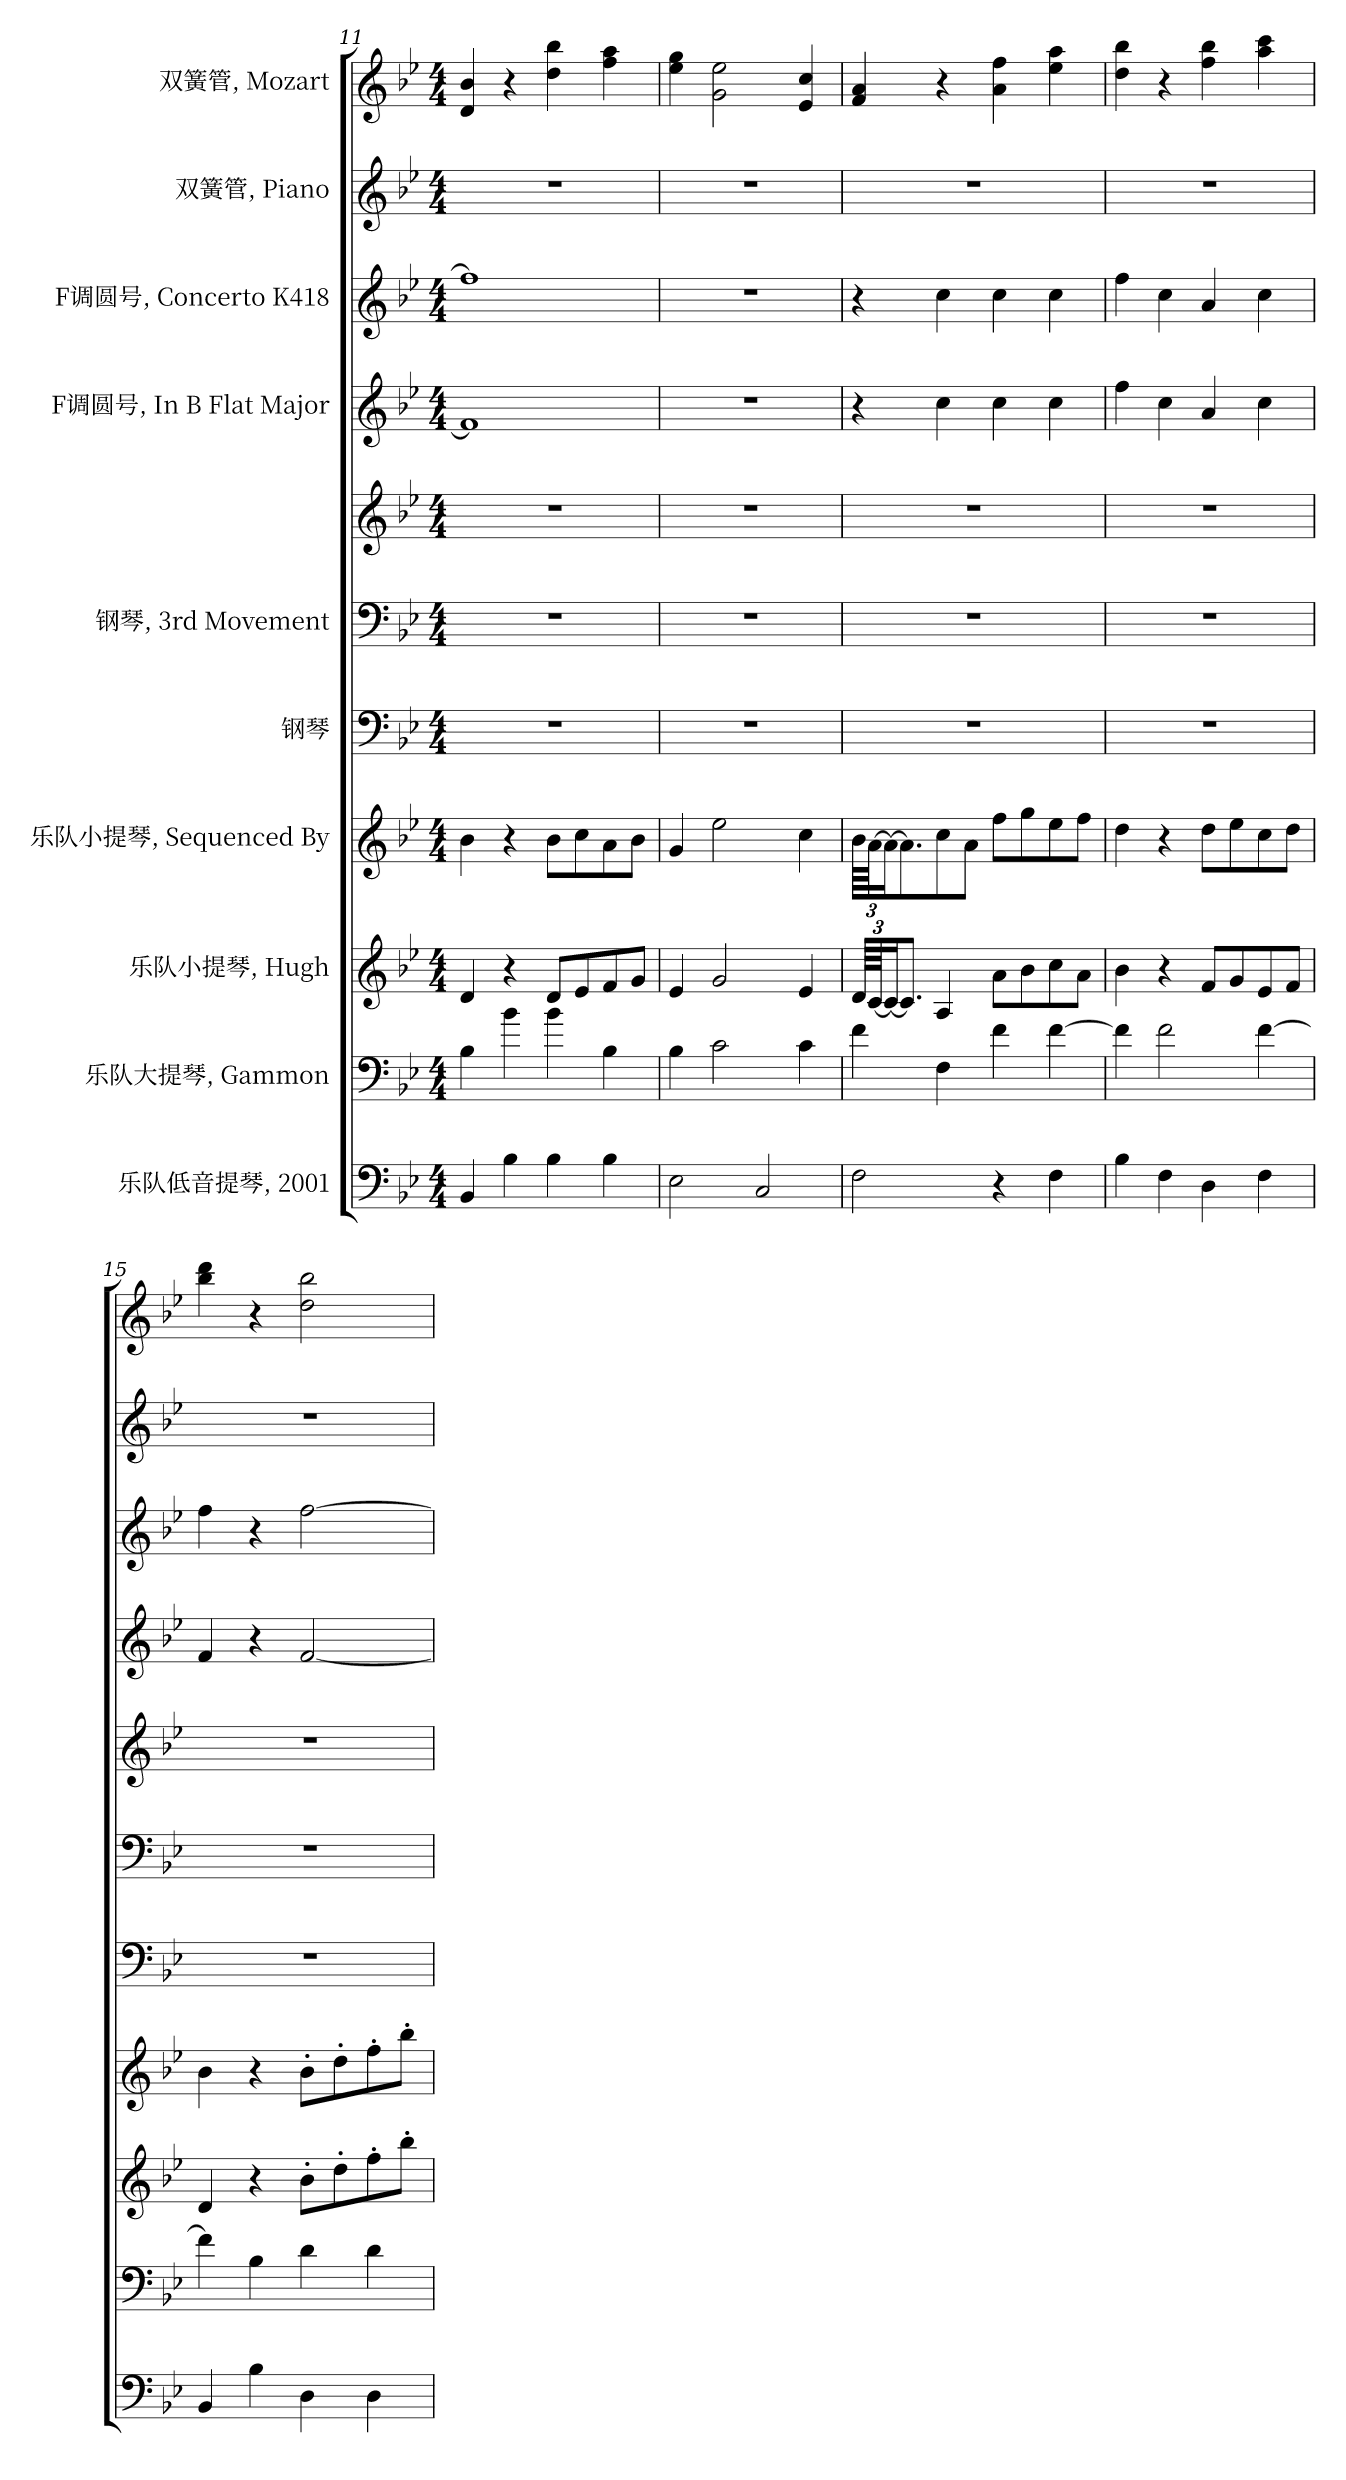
**kern	**kern	**kern	**kern	**kern	**kern	**kern	**kern	**kern	**kern	**kern
*part10	*part9	*part8	*part7	*part6	*part5	*part5	*part4	*part3	*part2	*part1
*staff11	*staff10	*staff9	*staff8	*staff7	*staff6	*staff5	*staff4	*staff3	*staff2	*staff1
*I"乐队低音提琴, 2001	*I"乐队大提琴, Gammon	*I"乐队小提琴,  Hugh	*I"乐队小提琴, Sequenced By	*I"钢琴	*I"钢琴, 3rd Movement	*	*I"F调圆号, In B Flat Major	*I"F调圆号, Concerto K418	*I"双簧管,  Piano	*I"双簧管,  Mozart
*clefF4	*clefF4	*clefG2	*clefG2	*clefF4	*clefF4	*clefG2	*clefG2	*clefG2	*clefG2	*clefG2
*ITrd7c12	*	*	*	*	*	*	*ITrd4c7	*ITrd4c7	*	*
*k[b-e-]	*k[b-e-]	*k[b-e-]	*k[b-e-]	*k[b-e-]	*k[b-e-]	*k[b-e-]	*k[b-e-a-]	*k[b-e-a-]	*k[b-e-]	*k[b-e-]
*M4/4	*M4/4	*M4/4	*M4/4	*M4/4	*M4/4	*M4/4	*M4/4	*M4/4	*M4/4	*M4/4
=11	=11	=11	=11	=11	=11	=11	=11	=11	=11	=11
4BBB-/	4B-\	4d/	4b-\	1r	1r	1r	1B-]	1b-]	1r	4d/ 4b-/
4BB-\	4b-\	4r	4r	.	.	.	.	.	.	4r
4BB-\	4b-\	8d/L	8b-\L	.	.	.	.	.	.	4dd\ 4bb-\
.	.	8e-/	8cc\	.	.	.	.	.	.	.
4BB-\	4B-\	8f/	8a\	.	.	.	.	.	.	4ff\ 4aa\
.	.	8g/J	8b-\J	.	.	.	.	.	.	.
=12	=12	=12	=12	=12	=12	=12	=12	=12	=12	=12
2EE-\	4B-\	4e-/	4g/	1r	1r	1r	1r	1r	1r	4ee-\ 4gg\
.	2c\	2g/	2ee-\	.	.	.	.	.	.	2g\ 2ee-\
2CC/	.	.	.	.	.	.	.	.	.	.
.	4c\	4e-/	4cc\	.	.	.	.	.	.	4e-/ 4cc/
=13	=13	=13	=13	=13	=13	=13	=13	=13	=13	=13
*	*	*Xbrackettup	*Xbrackettup	*	*	*	*	*	*	*
2FF\	4f\	96d/LLLL	96b-\LLLL	1r	1r	1r	4r	4r	1r	4f/ 4a/
.	.	[96c/JJ	[96a\JJ	.	.	.	.	.	.	.
.	.	24c/J_	24a\J_	.	.	.	.	.	.	.
.	.	8.c/J]	8.a\]	.	.	.	.	.	.	.
.	4F\	4A/	8cc\	.	.	.	4f\	4f\	.	4r
.	.	.	8a\J	.	.	.	.	.	.	.
4r	4f\	8a\L	8ff\L	.	.	.	4f\	4f\	.	4a\ 4ff\
.	.	8b-\	8gg\	.	.	.	.	.	.	.
4FF\	[4f\	8cc\	8ee-\	.	.	.	4f\	4f\	.	4ee-\ 4aa\
.	.	8a\J	8ff\J	.	.	.	.	.	.	.
!!LO:PB:g=z
=14	=14	=14	=14	=14	=14	=14	=14	=14	=14	=14
4BB-\	4f\]	4b-\	4dd\	1r	1r	1r	4b-\	4b-\	1r	4dd\ 4bb-\
4FF\	2f\	4r	4r	.	.	.	4f\	4f\	.	4r
4DD\	.	8f/L	8dd\L	.	.	.	4d/	4d/	.	4ff\ 4bb-\
.	.	8g/	8ee-\	.	.	.	.	.	.	.
4FF\	[4f\	8e-/	8cc\	.	.	.	4f\	4f\	.	4aa\ 4ccc\
.	.	8f/J	8dd\J	.	.	.	.	.	.	.
=15	=15	=15	=15	=15	=15	=15	=15	=15	=15	=15
4BBB-/	4f\]	4d/	4b-\	1r	1r	1r	4B-/	4b-\	1r	4bb-\ 4ddd\
4BB-\	4B-\	4r	4r	.	.	.	4r	4r	.	4r
4DD\	4d\	8b-'\L	8b-'\L	.	.	.	[2B-/	[2b-\	.	2dd\ 2bb-\
.	.	8dd'\	8dd'\	.	.	.	.	.	.	.
4DD\	4d\	8ff'\	8ff'\	.	.	.	.	.	.	.
.	.	8bb-'\J	8bb-'\J	.	.	.	.	.	.	.
=	=	=	=	=	=	=	=	=	=	=
*-	*-	*-	*-	*-	*-	*-	*-	*-	*-	*-
